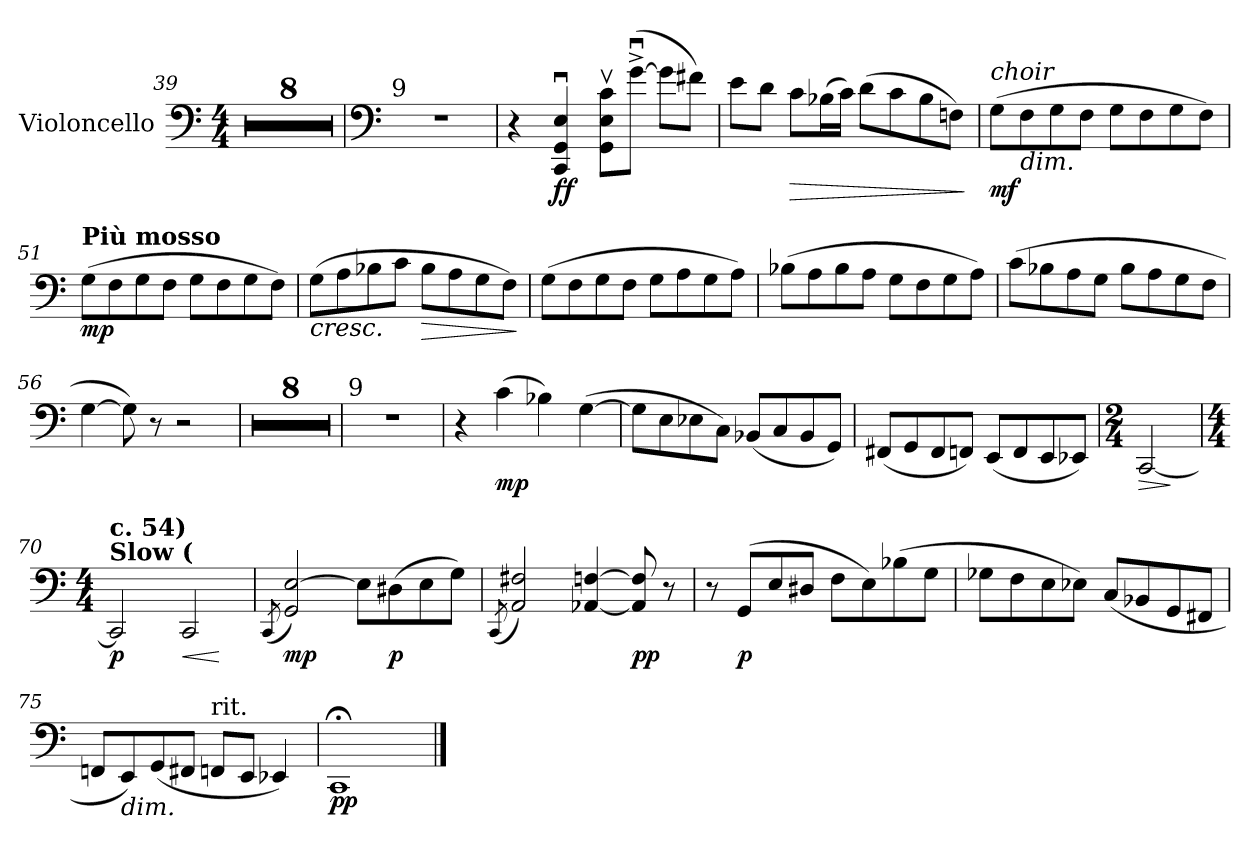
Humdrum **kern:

**kern	**dynam
*part1	*part1
*staff1	*staff1
*I"Violoncello	*
*I'Vlc.	*
*clefF4	*
*k[]	*
*M4/4	*
=39	=39
1r	.
=40	=40
1r	.
=41	=41
1r	.
=42	=42
1r	.
=43	=43
1r	.
=44	=44
1r	.
=45	=45
1r	.
=46	=46
1r	.
=47	=47
*clefF4	*
!LO:TX:a:t=9	!
1r	.
=48	=48
4r	.
!	!LO:DY:b
4CC/u 4GG/u 4E/u	ff
8GG\v 8E\v 8c\vL	.
([8gu^\J	.
8g\L]	.
8f#X\J)	.
=49	=49
8e\L	.
8d\J	.
!	!LO:HP:b
8c\L	>
(16B-X\L	.
16c\JJ)	.
(8d\L	.
8c\	.
8B-\	.
8Fn\J)	.
.	]
=50	=50
!LO:TX:a:i:t=choir	!
!	!LO:DY:b
(8G\L	mf
!LO:TX:b:i:t=dim.	!
8F\	.
8G\	.
8F\J	.
8G\L	.
8F\	.
8G\	.
8F\J)	.
!!LO:LB:g=z
=51	=51
*MM72	*
!LO:TX:a:B:t=Più mosso	!
!	!LO:DY:b
(8G\L	mp
8F\	.
8G\	.
8F\J	.
8G\L	.
8F\	.
8G\	.
8F\J)	.
=52	=52
!	!LO:HP:b
(8G\L	<
8A\	.
8B-X\	.
8c\J	.
!	!LO:HP:b
8B-\L	>
8A\	.
8G\	.
8F\J)	.
.	[ ]
=53	=53
(8G\L	.
8F\	.
8G\	.
8F\J	.
8G\L	.
8A\	.
8G\	.
8A\J)	.
!!LO:LB:g=z
=54	=54
(8B-X\L	.
8A\	.
8B-\	.
8A\J	.
8G\L	.
8F\	.
8G\	.
8A\J)	.
=55	=55
(8c\L	.
8B-X\	.
8A\	.
8G\J	.
8B-\L	.
8A\	.
8G\	.
8F\J	.
=56	=56
[4G\	.
8G\])	.
8r	.
2r	.
=57	=57
1r	.
=58	=58
1r	.
=59	=59
1r	.
=60	=60
1r	.
=61	=61
1r	.
=62	=62
1r	.
=63	=63
1r	.
=64	=64
1r	.
=65	=65
!LO:TX:a:t=9	!
1r	.
!!LO:PB:g=z
=66	=66
4r	.
!	!LO:DY:b
(4c\	mp
4B-X\)	.
([4G\	.
=67	=67
8G\L]	.
8E\	.
8E-X\	.
8C\J)	.
(8BB-X/L	.
8C/	.
8BB-/	.
8GG/J)	.
=68	=68
(8FF#X/L	.
8GG/	.
8FF#/	.
8FFn/J)	.
(8EE/L	.
8FF/	.
8EE/	.
8EE-X/J)	.
=69	=69
*M2/4	*
!	!LO:HP:b
[2CC/	>
.	]
!!LO:LB:g=z
=70	=70
*M4/4	*
!LO:TX:a:B:t=Slow (	!
!LO:TX:a:B:t=c. 54)	!
!	!LO:DY:b
2CC/]	p
!	!LO:HP:b
2CC/	<
.	[
=71	=71
(8qCC/	.
!	!LO:DY:b
2GG/ [2E/)	mp
8E\L]	.
!	!LO:DY:b
(8D#X\	p
8E\	.
8G\J)	.
=72	=72
(8qCC/	.
2AA/ 2F#X/)	.
[4AA-X/ [4Fn/	.
!	!LO:DY:b
8AA-/] 8F/]	pp
8r	.
!!LO:LB:g=z
=73	=73
8r	.
!	!LO:DY:b
(8GG/L	p
8E/	.
8D#X/J	.
8F\L	.
8E\)	.
(8B-X\	.
8G\J	.
=74	=74
8G-X\L	.
8F\	.
8E\	.
8E-X\J)	.
(8C/L	.
8BB-X/	.
8GG/	.
8FF#X/J	.
=75	=75
8FFn/L	.
!LO:TX:b:i:t=dim.	!
8EE/)	.
(8GG/	.
8FF#X/J	.
!LO:TX:a:t=rit.	!
8FFn/L	.
8EE/J	.
4EE-X/)	.
=76	=76
!	!LO:DY:b
1CC;<	pp
==	==
*-	*-
